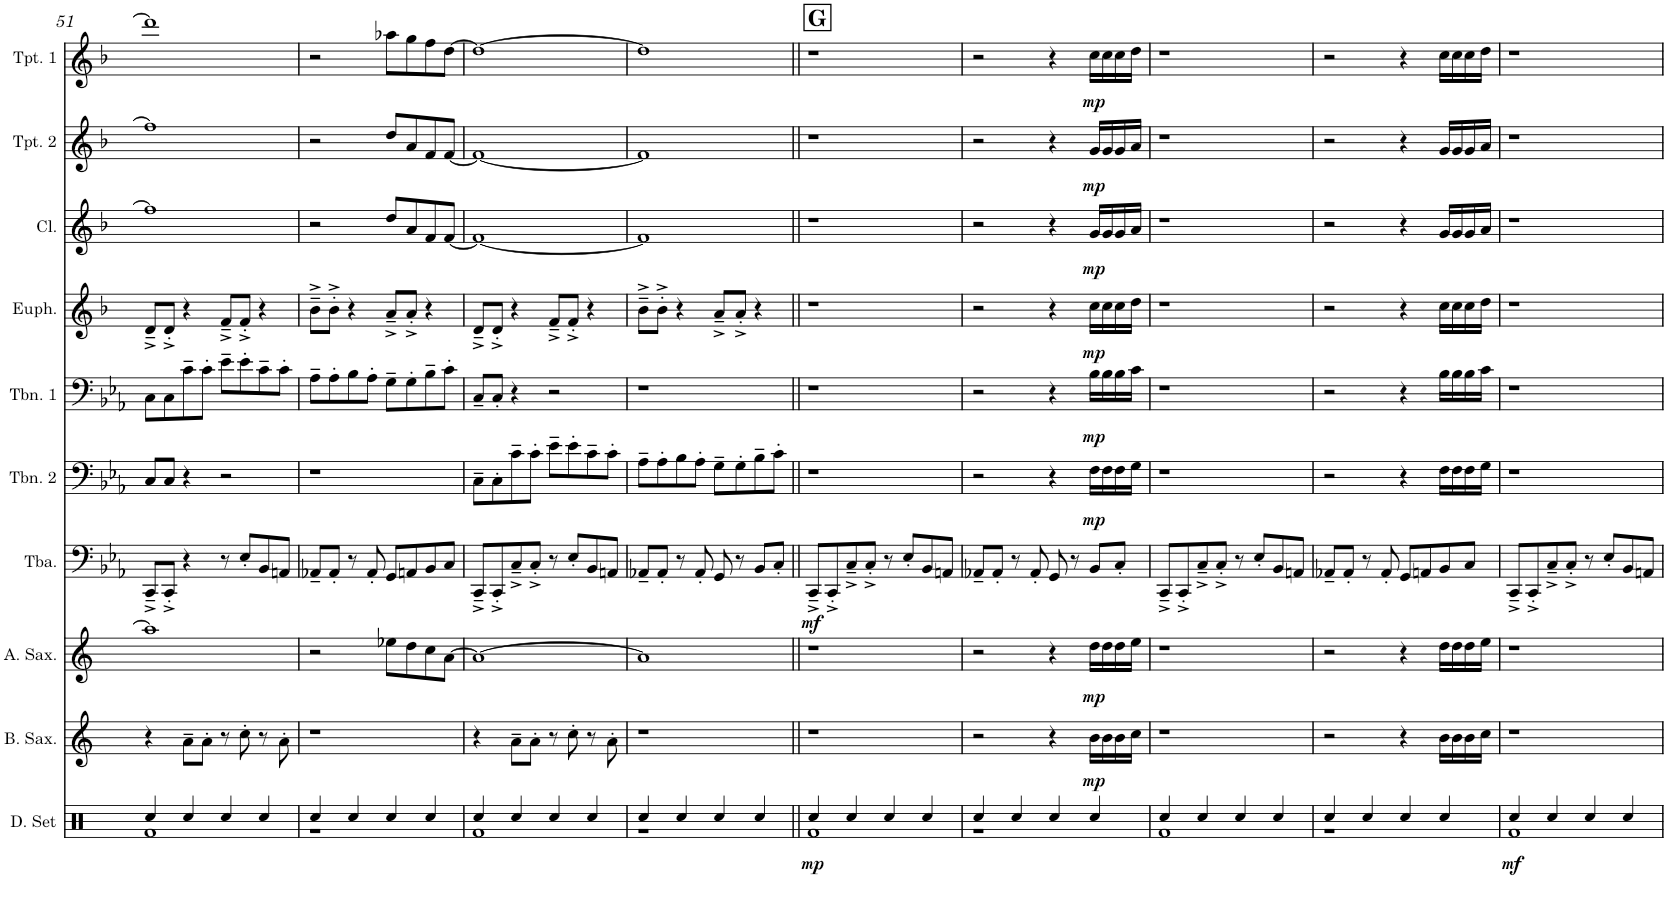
**kern	**dynam	**kern	**dynam	**kern	**dynam	**kern	**dynam	**kern	**dynam	**kern	**dynam	**kern	**dynam	**kern	**dynam	**kern	**dynam	**kern	**dynam
*part10	*part10	*part9	*part9	*part8	*part8	*part7	*part7	*part6	*part6	*part5	*part5	*part4	*part4	*part3	*part3	*part2	*part2	*part1	*part1
*staff10	*staff10	*staff9	*staff9	*staff8	*staff8	*staff7	*staff7	*staff6	*staff6	*staff5	*staff5	*staff4	*staff4	*staff3	*staff3	*staff2	*staff2	*staff1	*staff1
*I"Drumset	*	*I"Bari Sax	*	*I"Alto Sax	*	*I"Tuba	*	*I"Trombone 2	*	*I"Trombone 1	*	*I"Euphonium	*	*I"Clarinet	*	*I"Trumpet 2	*	*I"Trumpet 1	*
*I'D. Set	*	*I'B. Sax.	*	*I'A. Sax.	*	*I'Tba.	*	*I'Tbn. 2	*	*I'Tbn. 1	*	*I'Euph.	*	*I'Cl.	*	*I'Tpt. 2	*	*I'Tpt. 1	*
!!LO:PB:g=z
*clefX	*	*clefG2	*	*clefG2	*	*clefF4	*	*clefF4	*	*clefF4	*	*clefG2	*	*clefG2	*	*clefG2	*	*clefG2	*
*	*	*Trd12c21	*	*Trd5c9	*	*	*	*	*	*	*	*Trd8c14	*	*Trd1c2	*	*Trd1c2	*	*Trd1c2	*
*k[]	*	*k[]	*	*k[]	*	*k[b-e-a-]	*	*k[b-e-a-]	*	*k[b-e-a-]	*	*k[b-]	*	*k[b-]	*	*k[b-]	*	*k[b-]	*
*	*	*	*	*	*	*E-:	*	*E-:	*	*E-:	*	*F:	*	*F:	*	*F:	*	*F:	*
*M4/4	*	*M4/4	*	*M4/4	*	*M4/4	*	*M4/4	*	*M4/4	*	*M4/4	*	*M4/4	*	*M4/4	*	*M4/4	*
=51	=51	=51	=51	=51	=51	=51	=51	=51	=51	=51	=51	=51	=51	=51	=51	=51	=51	=51	=51
*^	*	*	*	*	*	*	*	*	*	*	*	*	*	*	*	*	*	*	*
4Rcc/	1Rf	.	4r	.	1aa]	.	8CC~^/L	.	8C/L	.	8C\L	.	8d~^/L	.	1ff]	.	1ff]	.	1ddd]	.
.	.	.	.	.	.	.	8CC'^/J	.	8C/J	.	8C\	.	8d'^/J	.	.	.	.	.	.	.
4Rcc/	.	.	8a~\L	.	.	.	4r	.	4r	.	8c~\	.	4r	.	.	.	.	.	.	.
.	.	.	8a'\J	.	.	.	.	.	.	.	8c'\J	.	.	.	.	.	.	.	.	.
4Rcc/	.	.	8r	.	.	.	8r	.	2r	.	8e-~\L	.	8f~^/L	.	.	.	.	.	.	.
.	.	.	8cc'\	.	.	.	8E-'/L	.	.	.	8e-'\	.	8f'^/J	.	.	.	.	.	.	.
4Rcc/	.	.	8r	.	.	.	8BB-/	.	.	.	8c~\	.	4r	.	.	.	.	.	.	.
.	.	.	8a'\	.	.	.	8AAn/J	.	.	.	8c'\J	.	.	.	.	.	.	.	.	.
=52	=52	=52	=52	=52	=52	=52	=52	=52	=52	=52	=52	=52	=52	=52	=52	=52	=52	=52	=52	=52
4Rcc/	1r	.	1r	.	2r	.	8AA-X~/L	.	1r	.	8A-~\L	.	8b-~^\L	.	2r	.	2r	.	2r	.
.	.	.	.	.	.	.	8AA-'/J	.	.	.	8A-'\	.	8b-'^\J	.	.	.	.	.	.	.
4Rcc/	.	.	.	.	.	.	8r	.	.	.	8B-\	.	4r	.	.	.	.	.	.	.
.	.	.	.	.	.	.	8AA-'/	.	.	.	8A-'\J	.	.	.	.	.	.	.	.	.
4Rcc/	.	.	.	.	8ee-X\L	.	8GG/L	.	.	.	8G~\L	.	8a~^/L	.	8dd/L	.	8dd/L	.	8aa-X\L	.
.	.	.	.	.	8dd\	.	8AAn/	.	.	.	8G'\	.	8a'^/J	.	8a/	.	8a/	.	8gg\	.
4Rcc/	.	.	.	.	8cc\	.	8BB-/	.	.	.	8B-~\	.	4r	.	8f/	.	8f/	.	8ff\	.
.	.	.	.	.	[8a\J	.	8C/J	.	.	.	8c'\J	.	.	.	[8f/J	.	[8f/J	.	[8dd\J	.
=53	=53	=53	=53	=53	=53	=53	=53	=53	=53	=53	=53	=53	=53	=53	=53	=53	=53	=53	=53	=53
4Rcc/	1Rf	.	4r	.	1a_	.	8CC~^/L	.	8C~\L	.	8C~/L	.	8d~^/L	.	1f_	.	1f_	.	1dd_	.
.	.	.	.	.	.	.	8CC'^/	.	8C'\	.	8C'/J	.	8d'^/J	.	.	.	.	.	.	.
4Rcc/	.	.	8a~\L	.	.	.	8C~^/	.	8c~\	.	4r	.	4r	.	.	.	.	.	.	.
.	.	.	8a'\J	.	.	.	8C'^/J	.	8c'\J	.	.	.	.	.	.	.	.	.	.	.
4Rcc/	.	.	8r	.	.	.	8r	.	8e-~\L	.	2r	.	8f~^/L	.	.	.	.	.	.	.
.	.	.	8cc'\	.	.	.	8E-'/L	.	8e-'\	.	.	.	8f'^/J	.	.	.	.	.	.	.
4Rcc/	.	.	8r	.	.	.	8BB-/	.	8c~\	.	.	.	4r	.	.	.	.	.	.	.
.	.	.	8a'\	.	.	.	8AAn/J	.	8c'\J	.	.	.	.	.	.	.	.	.	.	.
=54	=54	=54	=54	=54	=54	=54	=54	=54	=54	=54	=54	=54	=54	=54	=54	=54	=54	=54	=54	=54
4Rcc/	1r	.	1r	.	1a]	.	8AA-X~/L	.	8A-~\L	.	1r	.	8b-~^\L	.	1f]	.	1f]	.	1dd]	.
.	.	.	.	.	.	.	8AA-'/J	.	8A-'\	.	.	.	8b-'^\J	.	.	.	.	.	.	.
4Rcc/	.	.	.	.	.	.	8r	.	8B-\	.	.	.	4r	.	.	.	.	.	.	.
.	.	.	.	.	.	.	8AA-'/	.	8A-'\J	.	.	.	.	.	.	.	.	.	.	.
4Rcc/	.	.	.	.	.	.	8GG/	.	8G~\L	.	.	.	8a~^/L	.	.	.	.	.	.	.
.	.	.	.	.	.	.	8r	.	8G'\	.	.	.	8a'^/J	.	.	.	.	.	.	.
4Rcc/	.	.	.	.	.	.	8BB-/L	.	8B-~\	.	.	.	4r	.	.	.	.	.	.	.
.	.	.	.	.	.	.	8C'/J	.	8c'\J	.	.	.	.	.	.	.	.	.	.	.
!!LO:REH:place=s1:a:B:cj:fs=14:t=G
=55||	=55||	=55||	=55||	=55||	=55||	=55||	=55||	=55||	=55||	=55||	=55||	=55||	=55||	=55||	=55||	=55||	=55||	=55||	=55||	=55||
!	!	!LO:DY:b	!	!	!	!	!	!LO:DY:b	!	!	!	!	!	!	!	!	!	!	!	!
4Rcc/	1Rf	mp	1r	.	1r	.	8CC~^/L	mf	1r	.	1r	.	1r	.	1r	.	1r	.	1r	.
.	.	.	.	.	.	.	8CC'^/	.	.	.	.	.	.	.	.	.	.	.	.	.
4Rcc/	.	.	.	.	.	.	8C~^/	.	.	.	.	.	.	.	.	.	.	.	.	.
.	.	.	.	.	.	.	8C'^/J	.	.	.	.	.	.	.	.	.	.	.	.	.
4Rcc/	.	.	.	.	.	.	8r	.	.	.	.	.	.	.	.	.	.	.	.	.
.	.	.	.	.	.	.	8E-'/L	.	.	.	.	.	.	.	.	.	.	.	.	.
4Rcc/	.	.	.	.	.	.	8BB-/	.	.	.	.	.	.	.	.	.	.	.	.	.
.	.	.	.	.	.	.	8AAn/J	.	.	.	.	.	.	.	.	.	.	.	.	.
=56	=56	=56	=56	=56	=56	=56	=56	=56	=56	=56	=56	=56	=56	=56	=56	=56	=56	=56	=56	=56
4Rcc/	1r	.	2r	.	2r	.	8AA-X~/L	.	2r	.	2r	.	2r	.	2r	.	2r	.	2r	.
.	.	.	.	.	.	.	8AA-'/J	.	.	.	.	.	.	.	.	.	.	.	.	.
4Rcc/	.	.	.	.	.	.	8r	.	.	.	.	.	.	.	.	.	.	.	.	.
.	.	.	.	.	.	.	8AA-'/	.	.	.	.	.	.	.	.	.	.	.	.	.
4Rcc/	.	.	4r	.	4r	.	8GG/	.	4r	.	4r	.	4r	.	4r	.	4r	.	4r	.
.	.	.	.	.	.	.	8r	.	.	.	.	.	.	.	.	.	.	.	.	.
!	!	!	!	!LO:DY:b	!	!LO:DY:b	!	!	!	!LO:DY:b	!	!LO:DY:b	!	!LO:DY:b	!	!LO:DY:b	!	!LO:DY:b	!	!LO:DY:b
4Rcc/	.	.	16b\LL	mp	16dd\LL	mp	8BB-/L	.	16F\LL	mp	16B-\LL	mp	16cc\LL	mp	16g/LL	mp	16g/LL	mp	16cc\LL	mp
.	.	.	16b\	.	16dd\	.	.	.	16F\	.	16B-\	.	16cc\	.	16g/	.	16g/	.	16cc\	.
.	.	.	16b\	.	16dd\	.	8C'/J	.	16F\	.	16B-\	.	16cc\	.	16g/	.	16g/	.	16cc\	.
.	.	.	16cc\JJ	.	16ee\JJ	.	.	.	16G\JJ	.	16c\JJ	.	16dd\JJ	.	16a/JJ	.	16a/JJ	.	16dd\JJ	.
=57	=57	=57	=57	=57	=57	=57	=57	=57	=57	=57	=57	=57	=57	=57	=57	=57	=57	=57	=57	=57
4Rcc/	1Rf	.	1r	.	1r	.	8CC~^/L	.	1r	.	1r	.	1r	.	1r	.	1r	.	1r	.
.	.	.	.	.	.	.	8CC'^/	.	.	.	.	.	.	.	.	.	.	.	.	.
4Rcc/	.	.	.	.	.	.	8C~^/	.	.	.	.	.	.	.	.	.	.	.	.	.
.	.	.	.	.	.	.	8C'^/J	.	.	.	.	.	.	.	.	.	.	.	.	.
4Rcc/	.	.	.	.	.	.	8r	.	.	.	.	.	.	.	.	.	.	.	.	.
.	.	.	.	.	.	.	8E-'/L	.	.	.	.	.	.	.	.	.	.	.	.	.
4Rcc/	.	.	.	.	.	.	8BB-/	.	.	.	.	.	.	.	.	.	.	.	.	.
.	.	.	.	.	.	.	8AAn/J	.	.	.	.	.	.	.	.	.	.	.	.	.
=58	=58	=58	=58	=58	=58	=58	=58	=58	=58	=58	=58	=58	=58	=58	=58	=58	=58	=58	=58	=58
4Rcc/	1r	.	2r	.	2r	.	8AA-X~/L	.	2r	.	2r	.	2r	.	2r	.	2r	.	2r	.
.	.	.	.	.	.	.	8AA-'/J	.	.	.	.	.	.	.	.	.	.	.	.	.
4Rcc/	.	.	.	.	.	.	8r	.	.	.	.	.	.	.	.	.	.	.	.	.
.	.	.	.	.	.	.	8AA-'/	.	.	.	.	.	.	.	.	.	.	.	.	.
4Rcc/	.	.	4r	.	4r	.	8GG/L	.	4r	.	4r	.	4r	.	4r	.	4r	.	4r	.
.	.	.	.	.	.	.	8AAn/	.	.	.	.	.	.	.	.	.	.	.	.	.
4Rcc/	.	.	16b\LL	.	16dd\LL	.	8BB-/	.	16F\LL	.	16B-\LL	.	16cc\LL	.	16g/LL	.	16g/LL	.	16cc\LL	.
.	.	.	16b\	.	16dd\	.	.	.	16F\	.	16B-\	.	16cc\	.	16g/	.	16g/	.	16cc\	.
.	.	.	16b\	.	16dd\	.	8C/J	.	16F\	.	16B-\	.	16cc\	.	16g/	.	16g/	.	16cc\	.
.	.	.	16cc\JJ	.	16ee\JJ	.	.	.	16G\JJ	.	16c\JJ	.	16dd\JJ	.	16a/JJ	.	16a/JJ	.	16dd\JJ	.
=59	=59	=59	=59	=59	=59	=59	=59	=59	=59	=59	=59	=59	=59	=59	=59	=59	=59	=59	=59	=59
!	!	!LO:DY:b	!	!	!	!	!	!	!	!	!	!	!	!	!	!	!	!	!	!
4Rcc/	1Rf	mf	1r	.	1r	.	8CC~^/L	.	1r	.	1r	.	1r	.	1r	.	1r	.	1r	.
.	.	.	.	.	.	.	8CC'^/	.	.	.	.	.	.	.	.	.	.	.	.	.
4Rcc/	.	.	.	.	.	.	8C~^/	.	.	.	.	.	.	.	.	.	.	.	.	.
.	.	.	.	.	.	.	8C'^/J	.	.	.	.	.	.	.	.	.	.	.	.	.
4Rcc/	.	.	.	.	.	.	8r	.	.	.	.	.	.	.	.	.	.	.	.	.
.	.	.	.	.	.	.	8E-'/L	.	.	.	.	.	.	.	.	.	.	.	.	.
4Rcc/	.	.	.	.	.	.	8BB-/	.	.	.	.	.	.	.	.	.	.	.	.	.
.	.	.	.	.	.	.	8AAn/J	.	.	.	.	.	.	.	.	.	.	.	.	.
*v	*v	*	*	*	*	*	*	*	*	*	*	*	*	*	*	*	*	*	*	*
=	=	=	=	=	=	=	=	=	=	=	=	=	=	=	=	=	=	=	=
*-	*-	*-	*-	*-	*-	*-	*-	*-	*-	*-	*-	*-	*-	*-	*-	*-	*-	*-	*-
